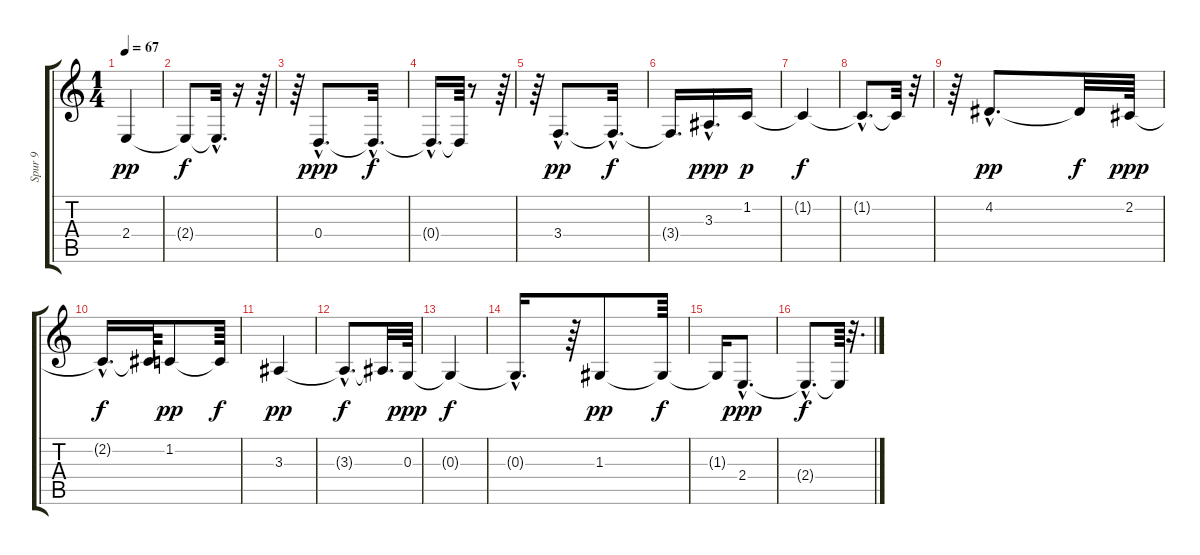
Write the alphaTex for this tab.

\track ("Spur 9" "Spur 9") {instrument guitarfretnoise}
\staff {score tabs}
\tuning (E4 B3 G3 D3 A2 E2) {hide}
\ts (1 4)
\tempo 67
\clef g2
\ks c
2.4.4{dy pp} |
2.4{t}.8{dy f} 2.4{hac t}.32{d} r.16 r.64 |
r.64 0.4{hac}.8{d dy ppp} 0.4{hac t}.32{d dy f} |
0.4{hac t}.16{d} 0.4{t}.64 r.8 r.64 |
r.64 3.4{hac}.8{d dy pp} 3.4{hac t}.32{d dy f} |
3.4{t}.16{d} 3.3{hac}.16{d dy ppp} 1.2.16{dy p} |
1.2{t}.4{dy f} |
1.2{hac t}.8{d} 1.2{t}.32 r.32 |
r.64 4.2{hac}.8{d dy pp} 4.2{t}.32{dy f} 2.2.64{dy ppp} |
2.2{hac t}.16{d dy f} 2.2{t}.64 1.2.8{dy pp} 1.2{t}.64{dy f} |
3.3.4{dy pp} |
3.3{hac t}.8{d dy f} 3.3{t}.32{d} 0.3.64{dy ppp} |
0.3{t}.4{dy f} |
0.3{hac t}.16{d} r.64 1.3.8{dy pp} 1.3{t}.64{dy f} |
1.3{t}.16 2.4{hac}.8{d dy ppp} |
2.4{hac t}.8{d dy f} 2.4{t}.64 r.32{d}
